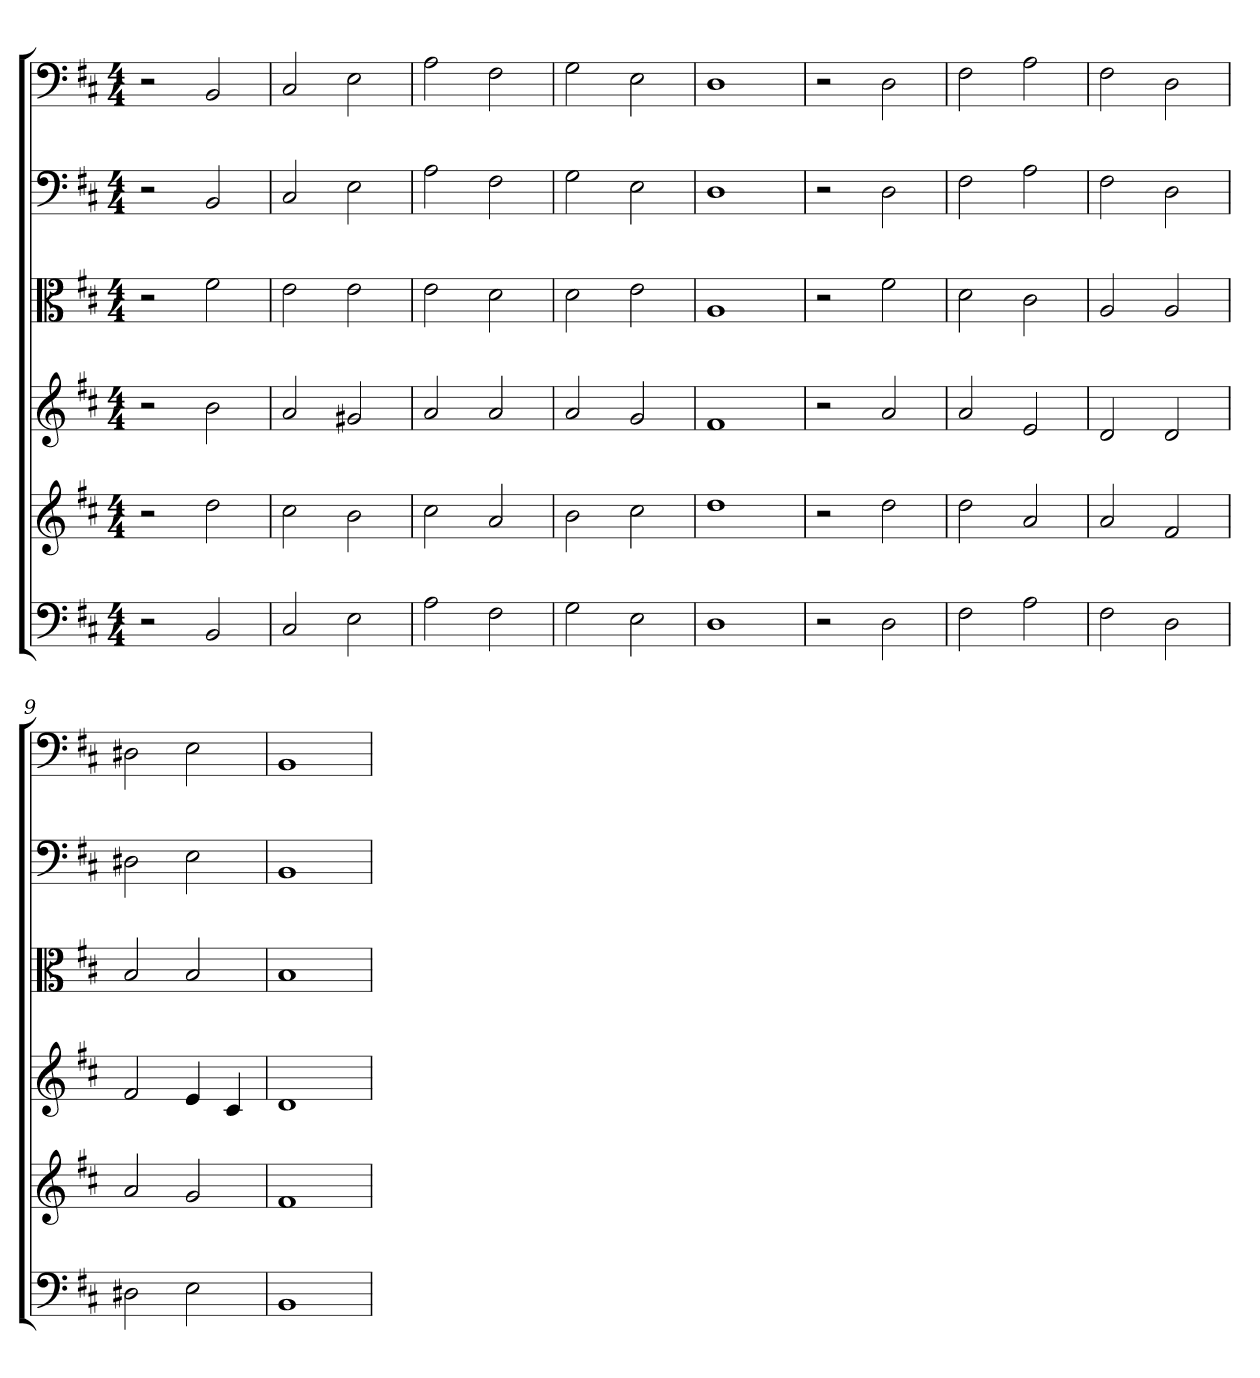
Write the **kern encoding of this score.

**kern	**kern	**kern	**kern	**kern	**kern
*part6	*part5	*part4	*part3	*part2	*part1
*staff6	*staff5	*staff4	*staff3	*staff2	*staff1
*clefF4	*	*	*clefC3	*clefF4	*clefF4
*k[f#c#]	*k[f#c#]	*k[f#c#]	*k[f#c#]	*k[f#c#]	*k[f#c#]
*D:	*D:	*D:	*D:	*D:	*D:
*M4/4	*M4/4	*M4/4	*M4/4	*M4/4	*M4/4
=1	=1	=1	=1	=1	=1
2r	2r	2r	2r	2r	2r
2BB	2dd	2b	2f#	2BB	2BB
=2	=2	=2	=2	=2	=2
2C#	2cc#	2a	2e	2C#	2C#
2E	2b	2g#X	2e	2E	2E
=3	=3	=3	=3	=3	=3
2A	2cc#	2a	2e	2A	2A
2F#	2a	2a	2d	2F#	2F#
=4	=4	=4	=4	=4	=4
2G	2b	2a	2d	2G	2G
2E	2cc#	2g	2e	2E	2E
=5	=5	=5	=5	=5	=5
1D	1dd	1f#	1A	1D	1D
=6	=6	=6	=6	=6	=6
2r	2r	2r	2r	2r	2r
2D	2dd	2a	2f#	2D	2D
=7	=7	=7	=7	=7	=7
2F#	2dd	2a	2d	2F#	2F#
2A	2a	2e	2c#	2A	2A
=8	=8	=8	=8	=8	=8
2F#	2a	2d	2A	2F#	2F#
2D	2f#	2d	2A	2D	2D
=9	=9	=9	=9	=9	=9
2D#X	2a	2f#	2B	2D#X	2D#X
2E	2g	4e	2B	2E	2E
.	.	4c#	.	.	.
=10	=10	=10	=10	=10	=10
1BB	1f#	1d	1B	1BB	1BB
=	=	=	=	=	=
*-	*-	*-	*-	*-	*-
